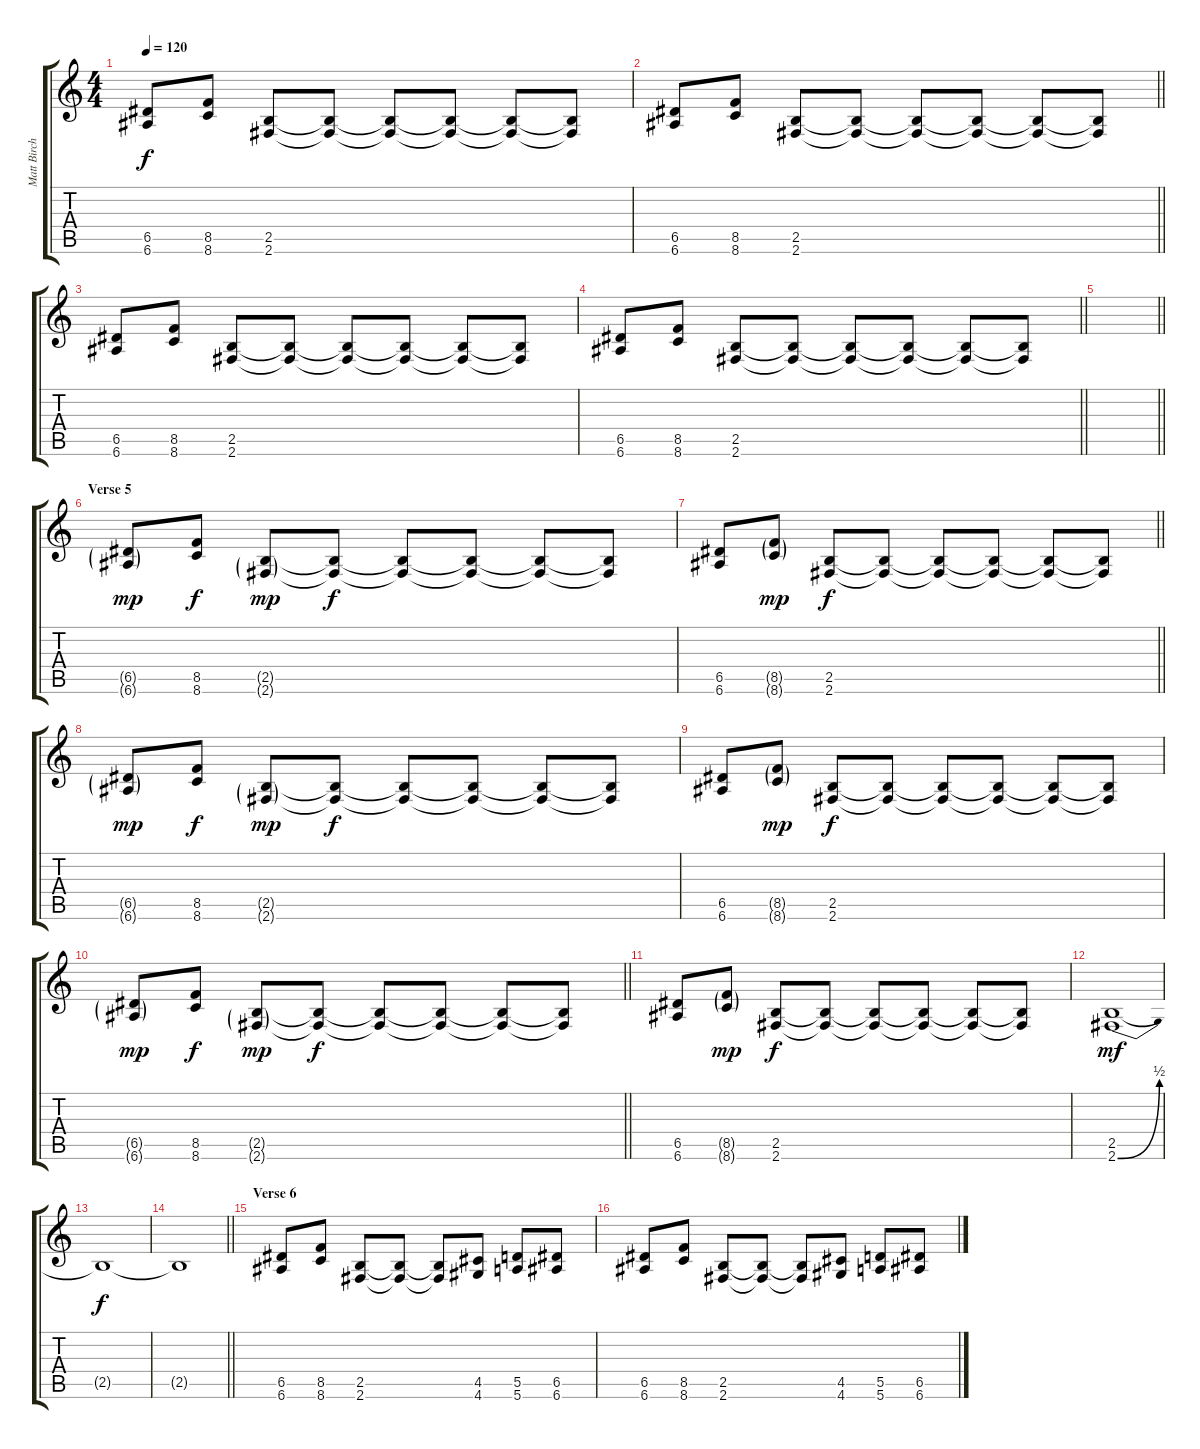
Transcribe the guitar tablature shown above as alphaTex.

\track ("Matt Birch" "Matt Birch") {instrument distortionguitar}
\staff {score tabs}
\tuning (E4 B3 G3 D3 A2 E2) {hide}
\ts (4 4)
\tempo 120
\clef g2
\ks c
(6.5 6.6).8{dy f} (8.5 8.6).8 (2.5 2.6).8 (2.5{t} 2.6{t}).8 (2.5{t} 2.6{t}).8 (2.5{t} 2.6{t}).8 (2.5{t} 2.6{t}).8 (2.5{t} 2.6{t}).8 |
\barLineRight lightlight
(6.5 6.6).8 (8.5 8.6).8 (2.5 2.6).8 (2.5{t} 2.6{t}).8 (2.5{t} 2.6{t}).8 (2.5{t} 2.6{t}).8 (2.5{t} 2.6{t}).8 (2.5{t} 2.6{t}).8 |
(6.5 6.6).8 (8.5 8.6).8 (2.5 2.6).8 (2.5{t} 2.6{t}).8 (2.5{t} 2.6{t}).8 (2.5{t} 2.6{t}).8 (2.5{t} 2.6{t}).8 (2.5{t} 2.6{t}).8 |
\barLineRight lightlight
(6.5 6.6).8 (8.5 8.6).8 (2.5 2.6).8 (2.5{t} 2.6{t}).8 (2.5{t} 2.6{t}).8 (2.5{t} 2.6{t}).8 (2.5{t} 2.6{t}).8 (2.5{t} 2.6{t}).8 |
\barLineRight lightlight
|
\section ("" "Verse 5")
(6.5{g} 6.6{g}).8{dy mp} (8.5 8.6).8{dy f} (2.5{g} 2.6{g}).8{dy mp} (2.5{t} 2.6{t}).8{dy f} (2.5{t} 2.6{t}).8 (2.5{t} 2.6{t}).8 (2.5{t} 2.6{t}).8 (2.5{t} 2.6{t}).8 |
\barLineRight lightlight
(6.5 6.6).8 (8.5{g} 8.6{g}).8{dy mp} (2.5 2.6).8{dy f} (2.5{t} 2.6{t}).8 (2.5{t} 2.6{t}).8 (2.5{t} 2.6{t}).8 (2.5{t} 2.6{t}).8 (2.5{t} 2.6{t}).8 |
(6.5{g} 6.6{g}).8{dy mp} (8.5 8.6).8{dy f} (2.5{g} 2.6{g}).8{dy mp} (2.5{t} 2.6{t}).8{dy f} (2.5{t} 2.6{t}).8 (2.5{t} 2.6{t}).8 (2.5{t} 2.6{t}).8 (2.5{t} 2.6{t}).8 |
(6.5 6.6).8 (8.5{g} 8.6{g}).8{dy mp} (2.5 2.6).8{dy f} (2.5{t} 2.6{t}).8 (2.5{t} 2.6{t}).8 (2.5{t} 2.6{t}).8 (2.5{t} 2.6{t}).8 (2.5{t} 2.6{t}).8 |
\barLineRight lightlight
(6.5{g} 6.6{g}).8{dy mp} (8.5 8.6).8{dy f} (2.5{g} 2.6{g}).8{dy mp} (2.5{t} 2.6{t}).8{dy f} (2.5{t} 2.6{t}).8 (2.5{t} 2.6{t}).8 (2.5{t} 2.6{t}).8 (2.5{t} 2.6{t}).8 |
(6.5 6.6).8 (8.5{g} 8.6{g}).8{dy mp} (2.5 2.6).8{dy f} (2.5{t} 2.6{t}).8 (2.5{t} 2.6{t}).8 (2.5{t} 2.6{t}).8 (2.5{t} 2.6{t}).8 (2.5{t} 2.6{t}).8 |
(2.5 2.6{be (bend 0 0 60 2)}).1{dy mf} |
2.5{t}.1{dy f} |
\barLineRight lightlight
2.5{t}.1 |
\section ("" "Verse 6")
(6.5 6.6).8 (8.5 8.6).8 (2.5 2.6).8 (2.5{t} 2.6{t}).8 (2.5{t} 2.6{t}).8 (4.5 4.6).8 (5.5 5.6).8 (6.5 6.6).8 |
(6.5 6.6).8 (8.5 8.6).8 (2.5 2.6).8 (2.5{t} 2.6{t}).8 (2.5{t} 2.6{t}).8 (4.5 4.6).8 (5.5 5.6).8 (6.5 6.6).8
